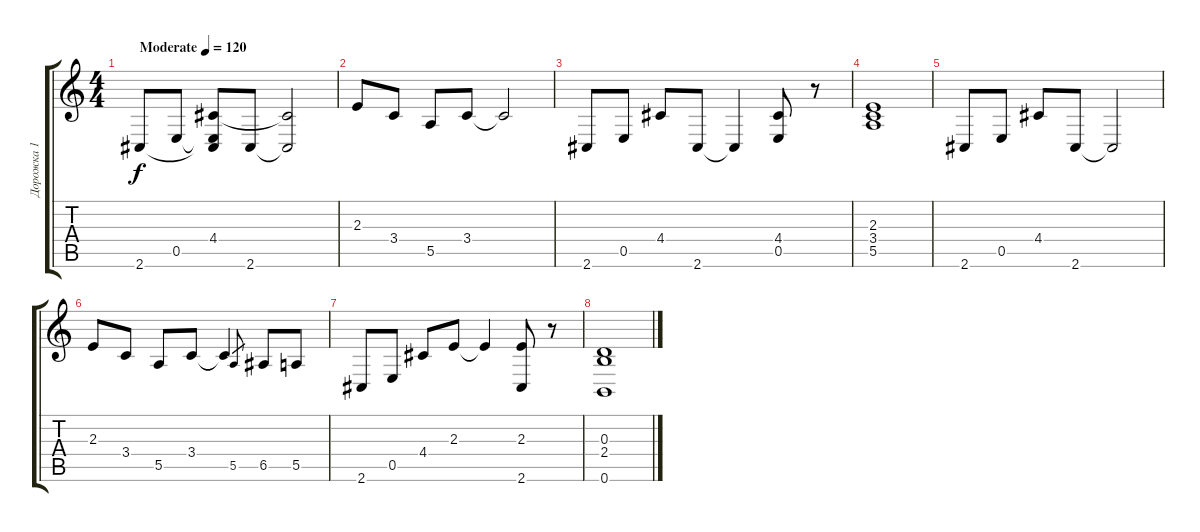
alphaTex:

\track ("Дорожка 1" "Дорожка 1") {instrument acousticguitarsteel}
\staff {score tabs}
\tuning (B3 Gb3 D3 A2 E2 B1) {hide}
\ts (4 4)
\tempo (120 "Moderate")
\clef g2
\ks c
2.6.8{dy f instrument acousticguitarsteel} 0.5.8 (4.4 0.5{t} 2.6{t}).8 2.6.8 (4.4{t} 2.6{t}).2 |
2.3.8 3.4.8 5.5.8 3.4.8 3.4{t}.2 |
2.6.8 0.5.8 4.4.8 2.6.8 2.6{t}.4 (4.4 0.5).8 r.8 |
(2.3 3.4 5.5).1 |
2.6.8 0.5.8 4.4.8 2.6.8 2.6{t}.2 |
2.3.8 3.4.8 5.5.8 3.4.8 3.4{t}.4 5.5.8{gr} 6.5.8 5.5.8 |
2.6.8 0.5.8 4.4.8 2.3.8 2.3{t}.4 (2.3 2.6).8 r.8 |
(0.3 2.4 0.6).1
